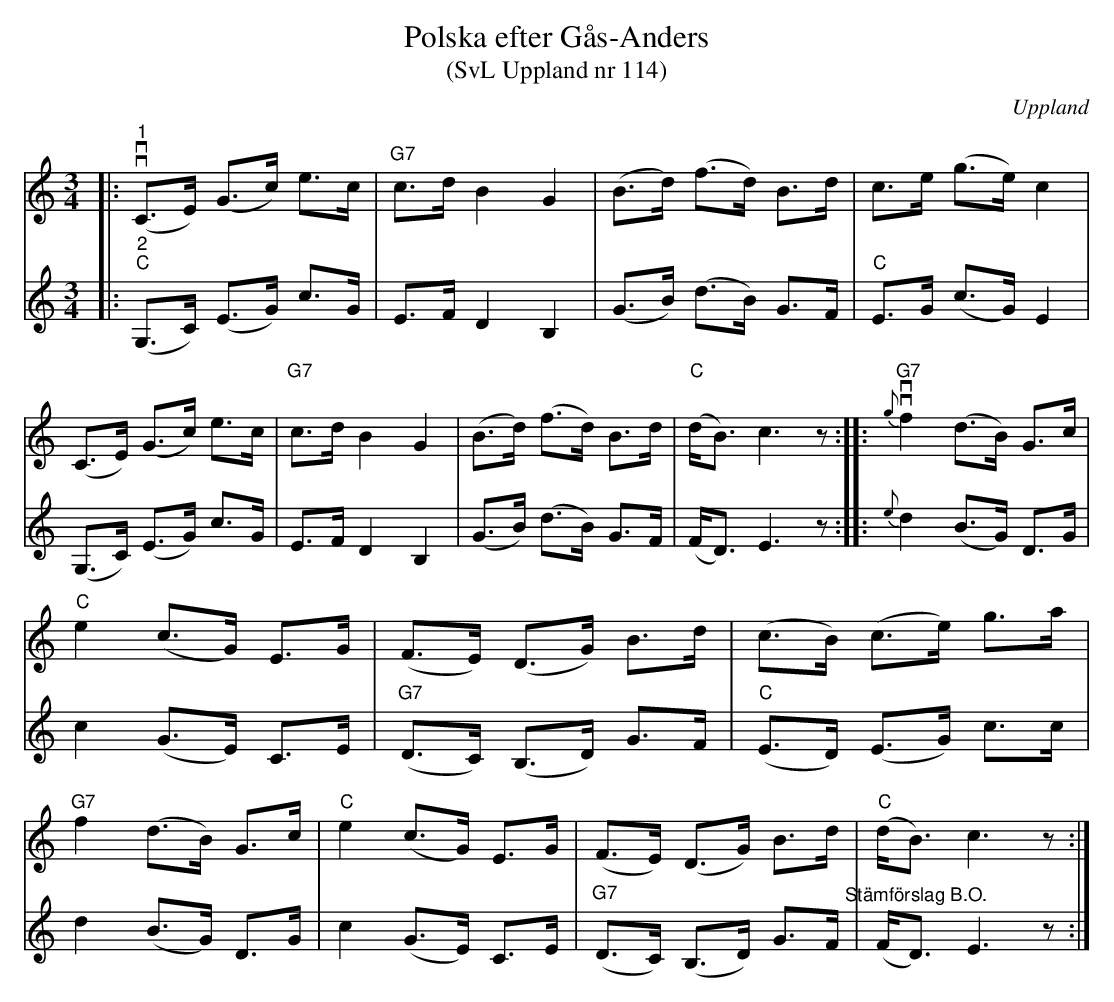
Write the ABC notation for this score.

X:1
T:Polska efter Gås-Anders
T:(SvL Uppland nr 114)
O:Uppland
L:1/8
M:3/4
K:C
V:1
|:"^1"vv (C>E) (G>c) e>c |"G7" c>d B2 G2 | (B>d) (f>d) B>d | c>e (g>e) c2 |
(C>E) (G>c) e>c |"G7" c>d B2 G2 | (B>d) (f>d) B>d |"C" (d<B) c3 z ::
vv"G7"{g} f2 (d>B) G>c |"C" e2 (c>G) E>G | (F>E) (D>G) B>d | (c>B) (c>e) g>a |
"G7" f2 (d>B) G>c |"C" e2 (c>G) E>G | (F>E) (D>G) B>d |"C" (d<B) c3 z :|
V:2
|:"^2""C" (G,>C) (E>G) c>G | E>F D2 B,2 | (G>B) (d>B) G>F |"C" E>G (c>G) E2 | (G,>C) (E>G) c>G |
E>F D2 B,2 | (G>B) (d>B) G>F | (F<D) E3 z ::{e} d2 (B>G) D>G |
c2 (G>E) C>E |"G7" (D>C) (B,>D) G>F |
"C" (E>D) (E>G) c>c | d2 (B>G) D>G | c2 (G>E) C>E |"G7" (D>C) (B,>D) G>F"^Stämförslag B.O." |
(F<D) E3 z :|
